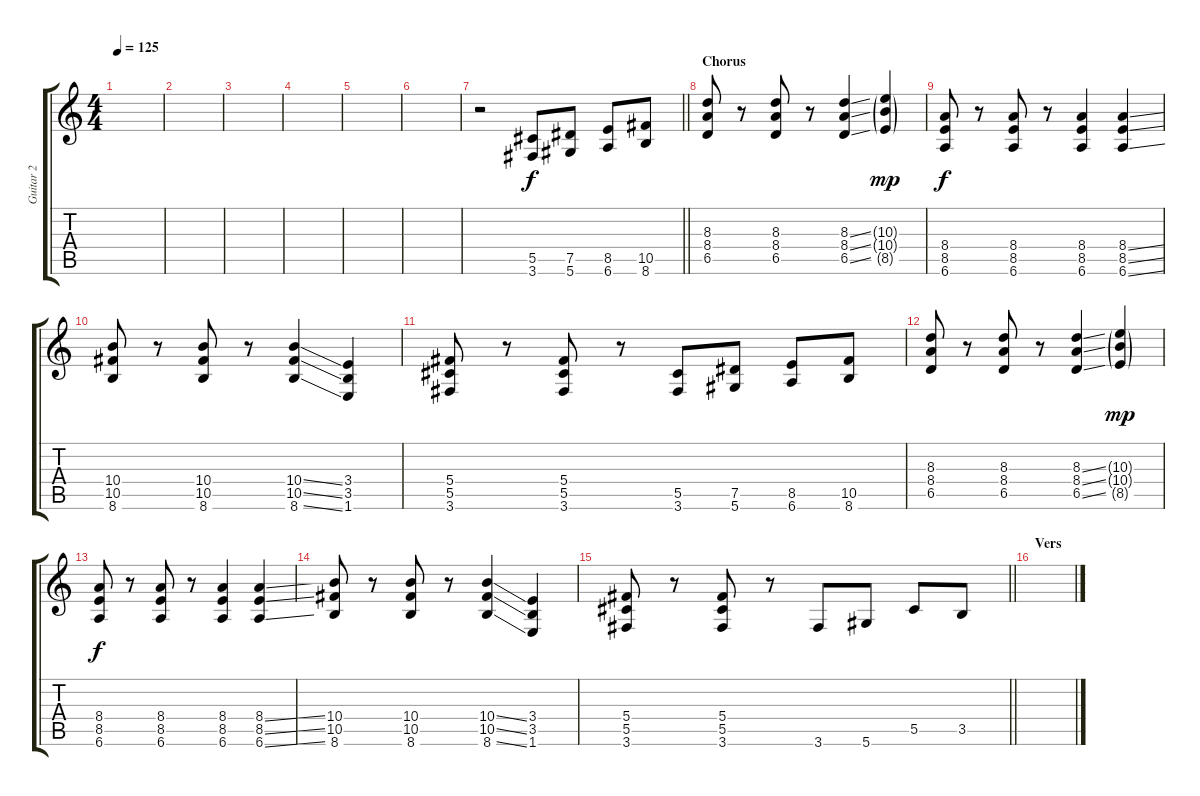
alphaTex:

\track ("Guitar 2" "Guitar 2") {instrument overdrivenguitar}
\staff {score tabs}
\tuning (Eb4 Bb3 Gb3 Db3 Ab2 Eb2) {hide}
\ts (4 4)
\tempo 125
\clef g2
\ks c
|
|
|
|
|
|
\barLineRight lightlight
r.2 (5.5 3.6).8 (7.5 5.6).8 (8.5 6.6).8 (10.5 8.6).8 |
\section ("" "Chorus")
(8.3 8.4 6.5).8 r.8 (8.3 8.4 6.5).8 r.8 (8.3{ss} 8.4{ss} 6.5{ss}).4 (10.3{g} 10.4{g} 8.5{g}).4{dy mp} |
(8.4 8.5 6.6).8{dy f} r.8 (8.4 8.5 6.6).8 r.8 (8.4 8.5 6.6).4 (8.4{ss} 8.5{ss} 6.6{ss}).4 |
(10.4 10.5 8.6).8 r.8 (10.4 10.5 8.6).8 r.8 (10.4{ss} 10.5{ss} 8.6{ss}).4 (3.4 3.5 1.6).4 |
(5.4 5.5 3.6).8 r.8 (5.4 5.5 3.6).8 r.8 (5.5 3.6).8 (7.5 5.6).8 (8.5 6.6).8 (10.5 8.6).8 |
(8.3 8.4 6.5).8 r.8 (8.3 8.4 6.5).8 r.8 (8.3{ss} 8.4{ss} 6.5{ss}).4 (10.3{g} 10.4{g} 8.5{g}).4{dy mp} |
(8.4 8.5 6.6).8{dy f} r.8 (8.4 8.5 6.6).8 r.8 (8.4 8.5 6.6).4 (8.4{ss} 8.5{ss} 6.6{ss}).4 |
(10.4 10.5 8.6).8 r.8 (10.4 10.5 8.6).8 r.8 (10.4{ss} 10.5{ss} 8.6{ss}).4 (3.4 3.5 1.6).4 |
\barLineRight lightlight
(5.4 5.5 3.6).8 r.8 (5.4 5.5 3.6).8 r.8 3.6.8 5.6.8 5.5.8 3.5.8 |
\section ("" "Vers")
